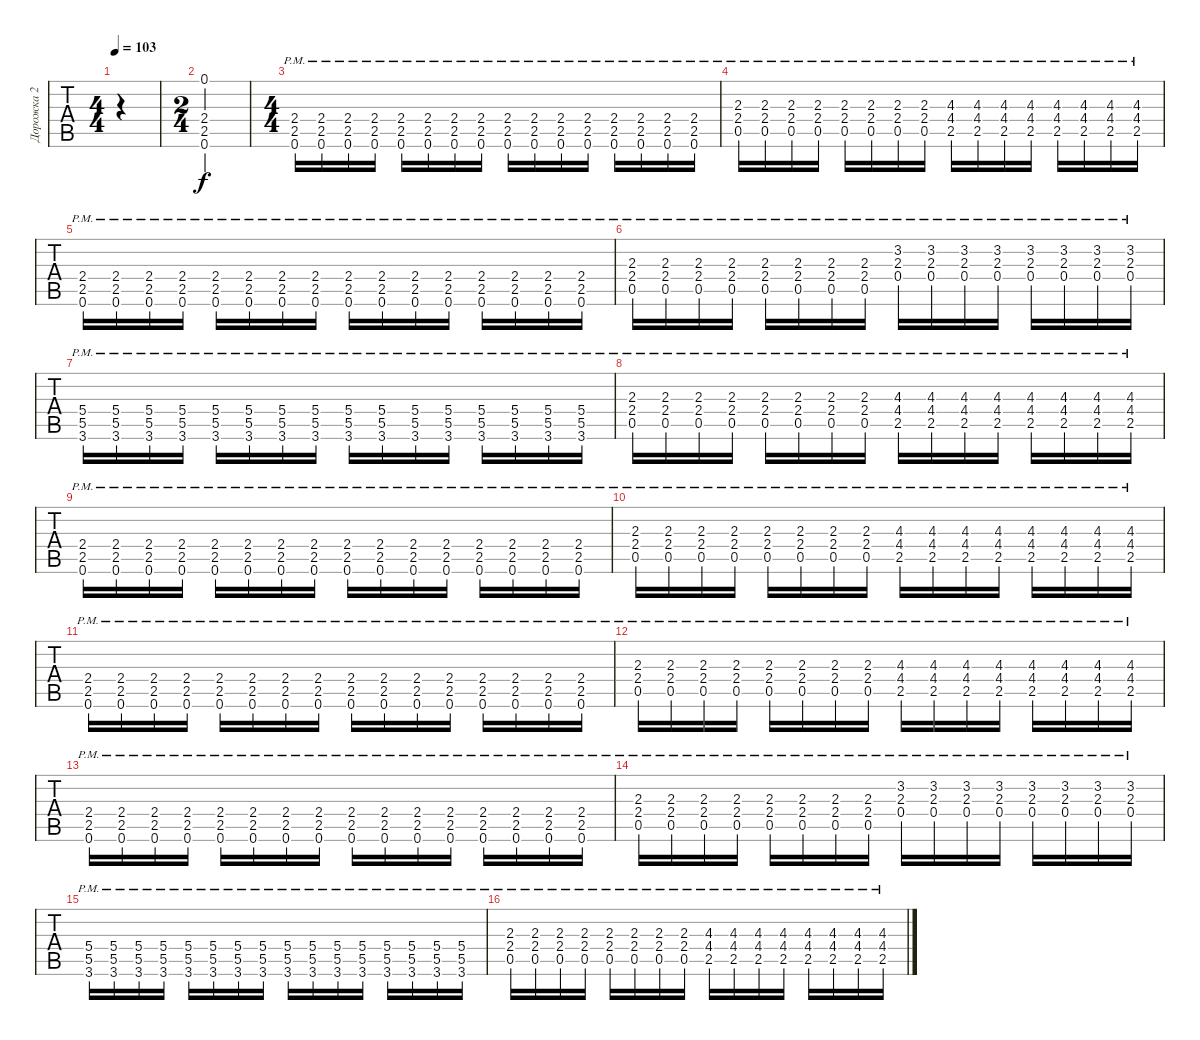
\track ("Дорожка 2" "Дорожка 2") {instrument distortionguitar}
\staff {tabs}
\tuning (E4 B3 G3 D3 A2 E2) {hide}
\ts (4 4)
\tempo 103
\clef g2
\ks c
|
\ts (2 4)
(0.1{t} 2.4{t} 2.5{t} 0.6{t}).2 |
\ts (4 4)
(2.4{pm} 2.5{pm} 0.6{pm}).16 (2.4{pm} 2.5{pm} 0.6{pm}).16 (2.4{pm} 2.5{pm} 0.6{pm}).16 (2.4{pm} 2.5{pm} 0.6{pm}).16 (2.4{pm} 2.5{pm} 0.6{pm}).16 (2.4{pm} 2.5{pm} 0.6{pm}).16 (2.4{pm} 2.5{pm} 0.6{pm}).16 (2.4{pm} 2.5{pm} 0.6{pm}).16 (2.4{pm} 2.5{pm} 0.6{pm}).16 (2.4{pm} 2.5{pm} 0.6{pm}).16 (2.4{pm} 2.5{pm} 0.6{pm}).16 (2.4{pm} 2.5{pm} 0.6{pm}).16 (2.4{pm} 2.5{pm} 0.6{pm}).16 (2.4{pm} 2.5{pm} 0.6{pm}).16 (2.4{pm} 2.5{pm} 0.6{pm}).16 (2.4{pm} 2.5{pm} 0.6{pm}).16 |
(2.3{pm} 2.4{pm} 0.5{pm}).16 (2.3{pm} 2.4{pm} 0.5{pm}).16 (2.3{pm} 2.4{pm} 0.5{pm}).16 (2.3{pm} 2.4{pm} 0.5{pm}).16 (2.3{pm} 2.4{pm} 0.5{pm}).16 (2.3{pm} 2.4{pm} 0.5{pm}).16 (2.3{pm} 2.4{pm} 0.5{pm}).16 (2.3{pm} 2.4{pm} 0.5{pm}).16 (4.3{pm} 4.4{pm} 2.5{pm}).16 (4.3{pm} 4.4{pm} 2.5{pm}).16 (4.3{pm} 4.4{pm} 2.5{pm}).16 (4.3{pm} 4.4{pm} 2.5{pm}).16 (4.3{pm} 4.4{pm} 2.5{pm}).16 (4.3{pm} 4.4{pm} 2.5{pm}).16 (4.3{pm} 4.4{pm} 2.5{pm}).16 (4.3{pm} 4.4{pm} 2.5{pm}).16 |
(2.4{pm} 2.5{pm} 0.6{pm}).16 (2.4{pm} 2.5{pm} 0.6{pm}).16 (2.4{pm} 2.5{pm} 0.6{pm}).16 (2.4{pm} 2.5{pm} 0.6{pm}).16 (2.4{pm} 2.5{pm} 0.6{pm}).16 (2.4{pm} 2.5{pm} 0.6{pm}).16 (2.4{pm} 2.5{pm} 0.6{pm}).16 (2.4{pm} 2.5{pm} 0.6{pm}).16 (2.4{pm} 2.5{pm} 0.6{pm}).16 (2.4{pm} 2.5{pm} 0.6{pm}).16 (2.4{pm} 2.5{pm} 0.6{pm}).16 (2.4{pm} 2.5{pm} 0.6{pm}).16 (2.4{pm} 2.5{pm} 0.6{pm}).16 (2.4{pm} 2.5{pm} 0.6{pm}).16 (2.4{pm} 2.5{pm} 0.6{pm}).16 (2.4{pm} 2.5{pm} 0.6{pm}).16 |
(2.3{pm} 2.4{pm} 0.5{pm}).16 (2.3{pm} 2.4{pm} 0.5{pm}).16 (2.3{pm} 2.4{pm} 0.5{pm}).16 (2.3{pm} 2.4{pm} 0.5{pm}).16 (2.3{pm} 2.4{pm} 0.5{pm}).16 (2.3{pm} 2.4{pm} 0.5{pm}).16 (2.3{pm} 2.4{pm} 0.5{pm}).16 (2.3{pm} 2.4{pm} 0.5{pm}).16 (3.2{pm} 2.3{pm} 0.4{pm}).16 (3.2{pm} 2.3{pm} 0.4{pm}).16 (3.2{pm} 2.3{pm} 0.4{pm}).16 (3.2{pm} 2.3{pm} 0.4{pm}).16 (3.2{pm} 2.3{pm} 0.4{pm}).16 (3.2{pm} 2.3{pm} 0.4{pm}).16 (3.2{pm} 2.3{pm} 0.4{pm}).16 (3.2{pm} 2.3{pm} 0.4{pm}).16 |
(5.4{pm} 5.5{pm} 3.6{pm}).16 (5.4{pm} 5.5{pm} 3.6{pm}).16 (5.4{pm} 5.5{pm} 3.6{pm}).16 (5.4{pm} 5.5{pm} 3.6{pm}).16 (5.4{pm} 5.5{pm} 3.6{pm}).16 (5.4{pm} 5.5{pm} 3.6{pm}).16 (5.4{pm} 5.5{pm} 3.6{pm}).16 (5.4{pm} 5.5{pm} 3.6{pm}).16 (5.4{pm} 5.5{pm} 3.6{pm}).16 (5.4{pm} 5.5{pm} 3.6{pm}).16 (5.4{pm} 5.5{pm} 3.6{pm}).16 (5.4{pm} 5.5{pm} 3.6{pm}).16 (5.4{pm} 5.5{pm} 3.6{pm}).16 (5.4{pm} 5.5{pm} 3.6{pm}).16 (5.4{pm} 5.5{pm} 3.6{pm}).16 (5.4{pm} 5.5{pm} 3.6{pm}).16 |
(2.3{pm} 2.4{pm} 0.5{pm}).16 (2.3{pm} 2.4{pm} 0.5{pm}).16 (2.3{pm} 2.4{pm} 0.5{pm}).16 (2.3{pm} 2.4{pm} 0.5{pm}).16 (2.3{pm} 2.4{pm} 0.5{pm}).16 (2.3{pm} 2.4{pm} 0.5{pm}).16 (2.3{pm} 2.4{pm} 0.5{pm}).16 (2.3{pm} 2.4{pm} 0.5{pm}).16 (4.3{pm} 4.4{pm} 2.5{pm}).16 (4.3{pm} 4.4{pm} 2.5{pm}).16 (4.3{pm} 4.4{pm} 2.5{pm}).16 (4.3{pm} 4.4{pm} 2.5{pm}).16 (4.3{pm} 4.4{pm} 2.5{pm}).16 (4.3{pm} 4.4{pm} 2.5{pm}).16 (4.3{pm} 4.4{pm} 2.5{pm}).16 (4.3{pm} 4.4{pm} 2.5{pm}).16 |
(2.4{pm} 2.5{pm} 0.6{pm}).16 (2.4{pm} 2.5{pm} 0.6{pm}).16 (2.4{pm} 2.5{pm} 0.6{pm}).16 (2.4{pm} 2.5{pm} 0.6{pm}).16 (2.4{pm} 2.5{pm} 0.6{pm}).16 (2.4{pm} 2.5{pm} 0.6{pm}).16 (2.4{pm} 2.5{pm} 0.6{pm}).16 (2.4{pm} 2.5{pm} 0.6{pm}).16 (2.4{pm} 2.5{pm} 0.6{pm}).16 (2.4{pm} 2.5{pm} 0.6{pm}).16 (2.4{pm} 2.5{pm} 0.6{pm}).16 (2.4{pm} 2.5{pm} 0.6{pm}).16 (2.4{pm} 2.5{pm} 0.6{pm}).16 (2.4{pm} 2.5{pm} 0.6{pm}).16 (2.4{pm} 2.5{pm} 0.6{pm}).16 (2.4{pm} 2.5{pm} 0.6{pm}).16 |
(2.3{pm} 2.4{pm} 0.5{pm}).16 (2.3{pm} 2.4{pm} 0.5{pm}).16 (2.3{pm} 2.4{pm} 0.5{pm}).16 (2.3{pm} 2.4{pm} 0.5{pm}).16 (2.3{pm} 2.4{pm} 0.5{pm}).16 (2.3{pm} 2.4{pm} 0.5{pm}).16 (2.3{pm} 2.4{pm} 0.5{pm}).16 (2.3{pm} 2.4{pm} 0.5{pm}).16 (4.3{pm} 4.4{pm} 2.5{pm}).16 (4.3{pm} 4.4{pm} 2.5{pm}).16 (4.3{pm} 4.4{pm} 2.5{pm}).16 (4.3{pm} 4.4{pm} 2.5{pm}).16 (4.3{pm} 4.4{pm} 2.5{pm}).16 (4.3{pm} 4.4{pm} 2.5{pm}).16 (4.3{pm} 4.4{pm} 2.5{pm}).16 (4.3{pm} 4.4{pm} 2.5{pm}).16 |
(2.4{pm} 2.5{pm} 0.6{pm}).16 (2.4{pm} 2.5{pm} 0.6{pm}).16 (2.4{pm} 2.5{pm} 0.6{pm}).16 (2.4{pm} 2.5{pm} 0.6{pm}).16 (2.4{pm} 2.5{pm} 0.6{pm}).16 (2.4{pm} 2.5{pm} 0.6{pm}).16 (2.4{pm} 2.5{pm} 0.6{pm}).16 (2.4{pm} 2.5{pm} 0.6{pm}).16 (2.4{pm} 2.5{pm} 0.6{pm}).16 (2.4{pm} 2.5{pm} 0.6{pm}).16 (2.4{pm} 2.5{pm} 0.6{pm}).16 (2.4{pm} 2.5{pm} 0.6{pm}).16 (2.4{pm} 2.5{pm} 0.6{pm}).16 (2.4{pm} 2.5{pm} 0.6{pm}).16 (2.4{pm} 2.5{pm} 0.6{pm}).16 (2.4{pm} 2.5{pm} 0.6{pm}).16 |
(2.3{pm} 2.4{pm} 0.5{pm}).16 (2.3{pm} 2.4{pm} 0.5{pm}).16 (2.3{pm} 2.4{pm} 0.5{pm}).16 (2.3{pm} 2.4{pm} 0.5{pm}).16 (2.3{pm} 2.4{pm} 0.5{pm}).16 (2.3{pm} 2.4{pm} 0.5{pm}).16 (2.3{pm} 2.4{pm} 0.5{pm}).16 (2.3{pm} 2.4{pm} 0.5{pm}).16 (4.3{pm} 4.4{pm} 2.5{pm}).16 (4.3{pm} 4.4{pm} 2.5{pm}).16 (4.3{pm} 4.4{pm} 2.5{pm}).16 (4.3{pm} 4.4{pm} 2.5{pm}).16 (4.3{pm} 4.4{pm} 2.5{pm}).16 (4.3{pm} 4.4{pm} 2.5{pm}).16 (4.3{pm} 4.4{pm} 2.5{pm}).16 (4.3{pm} 4.4{pm} 2.5{pm}).16 |
(2.4{pm} 2.5{pm} 0.6{pm}).16 (2.4{pm} 2.5{pm} 0.6{pm}).16 (2.4{pm} 2.5{pm} 0.6{pm}).16 (2.4{pm} 2.5{pm} 0.6{pm}).16 (2.4{pm} 2.5{pm} 0.6{pm}).16 (2.4{pm} 2.5{pm} 0.6{pm}).16 (2.4{pm} 2.5{pm} 0.6{pm}).16 (2.4{pm} 2.5{pm} 0.6{pm}).16 (2.4{pm} 2.5{pm} 0.6{pm}).16 (2.4{pm} 2.5{pm} 0.6{pm}).16 (2.4{pm} 2.5{pm} 0.6{pm}).16 (2.4{pm} 2.5{pm} 0.6{pm}).16 (2.4{pm} 2.5{pm} 0.6{pm}).16 (2.4{pm} 2.5{pm} 0.6{pm}).16 (2.4{pm} 2.5{pm} 0.6{pm}).16 (2.4{pm} 2.5{pm} 0.6{pm}).16 |
(2.3{pm} 2.4{pm} 0.5{pm}).16 (2.3{pm} 2.4{pm} 0.5{pm}).16 (2.3{pm} 2.4{pm} 0.5{pm}).16 (2.3{pm} 2.4{pm} 0.5{pm}).16 (2.3{pm} 2.4{pm} 0.5{pm}).16 (2.3{pm} 2.4{pm} 0.5{pm}).16 (2.3{pm} 2.4{pm} 0.5{pm}).16 (2.3{pm} 2.4{pm} 0.5{pm}).16 (3.2{pm} 2.3{pm} 0.4{pm}).16 (3.2{pm} 2.3{pm} 0.4{pm}).16 (3.2{pm} 2.3{pm} 0.4{pm}).16 (3.2{pm} 2.3{pm} 0.4{pm}).16 (3.2{pm} 2.3{pm} 0.4{pm}).16 (3.2{pm} 2.3{pm} 0.4{pm}).16 (3.2{pm} 2.3{pm} 0.4{pm}).16 (3.2{pm} 2.3{pm} 0.4{pm}).16 |
(5.4{pm} 5.5{pm} 3.6{pm}).16 (5.4{pm} 5.5{pm} 3.6{pm}).16 (5.4{pm} 5.5{pm} 3.6{pm}).16 (5.4{pm} 5.5{pm} 3.6{pm}).16 (5.4{pm} 5.5{pm} 3.6{pm}).16 (5.4{pm} 5.5{pm} 3.6{pm}).16 (5.4{pm} 5.5{pm} 3.6{pm}).16 (5.4{pm} 5.5{pm} 3.6{pm}).16 (5.4{pm} 5.5{pm} 3.6{pm}).16 (5.4{pm} 5.5{pm} 3.6{pm}).16 (5.4{pm} 5.5{pm} 3.6{pm}).16 (5.4{pm} 5.5{pm} 3.6{pm}).16 (5.4{pm} 5.5{pm} 3.6{pm}).16 (5.4{pm} 5.5{pm} 3.6{pm}).16 (5.4{pm} 5.5{pm} 3.6{pm}).16 (5.4{pm} 5.5{pm} 3.6{pm}).16 |
(2.3{pm} 2.4{pm} 0.5{pm}).16 (2.3{pm} 2.4{pm} 0.5{pm}).16 (2.3{pm} 2.4{pm} 0.5{pm}).16 (2.3{pm} 2.4{pm} 0.5{pm}).16 (2.3{pm} 2.4{pm} 0.5{pm}).16 (2.3{pm} 2.4{pm} 0.5{pm}).16 (2.3{pm} 2.4{pm} 0.5{pm}).16 (2.3{pm} 2.4{pm} 0.5{pm}).16 (4.3{pm} 4.4{pm} 2.5{pm}).16 (4.3{pm} 4.4{pm} 2.5{pm}).16 (4.3{pm} 4.4{pm} 2.5{pm}).16 (4.3{pm} 4.4{pm} 2.5{pm}).16 (4.3{pm} 4.4{pm} 2.5{pm}).16 (4.3{pm} 4.4{pm} 2.5{pm}).16 (4.3{pm} 4.4{pm} 2.5{pm}).16 (4.3{pm} 4.4{pm} 2.5{pm}).16
